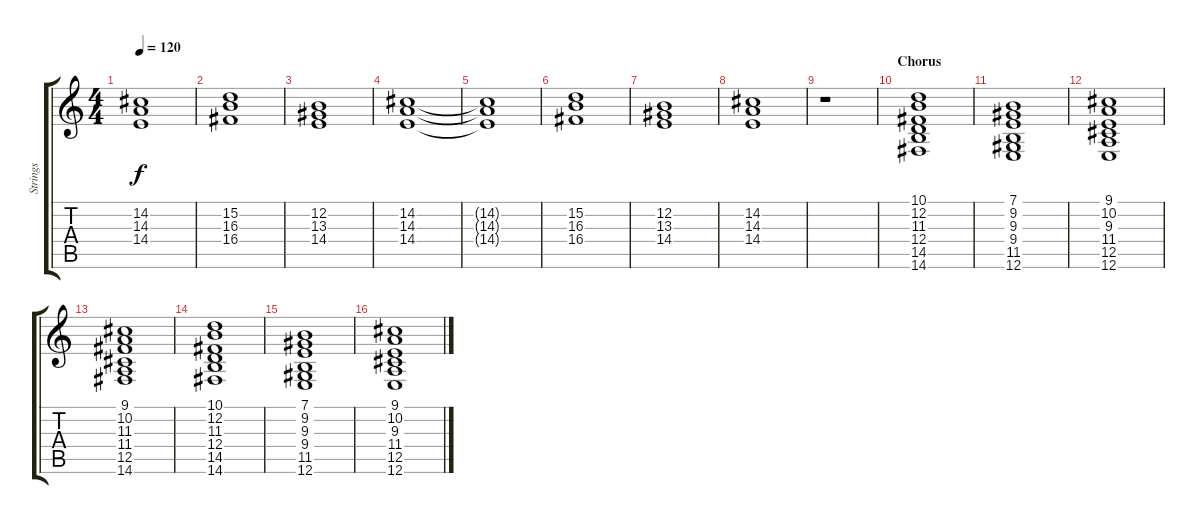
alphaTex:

\track ("Strings" "Strings") {instrument stringensemble1}
\staff {score tabs}
\tuning (E4 B3 G3 D3 A2 E2) {hide}
\ts (4 4)
\tempo 120
\clef g2
\ks c
(14.2{t} 14.3{t} 14.4{t}).1{dy f} |
(15.2 16.3 16.4).1 |
(12.2 13.3 14.4).1 |
(14.2 14.3 14.4).1 |
(14.2{t} 14.3{t} 14.4{t}).1 |
(15.2 16.3 16.4).1 |
(12.2 13.3 14.4).1 |
(14.2 14.3 14.4).1 |
r.1 |
\section ("" "Chorus")
(10.1 12.2 11.3 12.4 14.5 14.6).1 |
(7.1 9.2 9.3 9.4 11.5 12.6).1 |
(9.1 10.2 9.3 11.4 12.5 12.6).1 |
(9.1 10.2 11.3 11.4 12.5 14.6).1 |
(10.1 12.2 11.3 12.4 14.5 14.6).1 |
(7.1 9.2 9.3 9.4 11.5 12.6).1 |
(9.1 10.2 9.3 11.4 12.5 12.6).1
